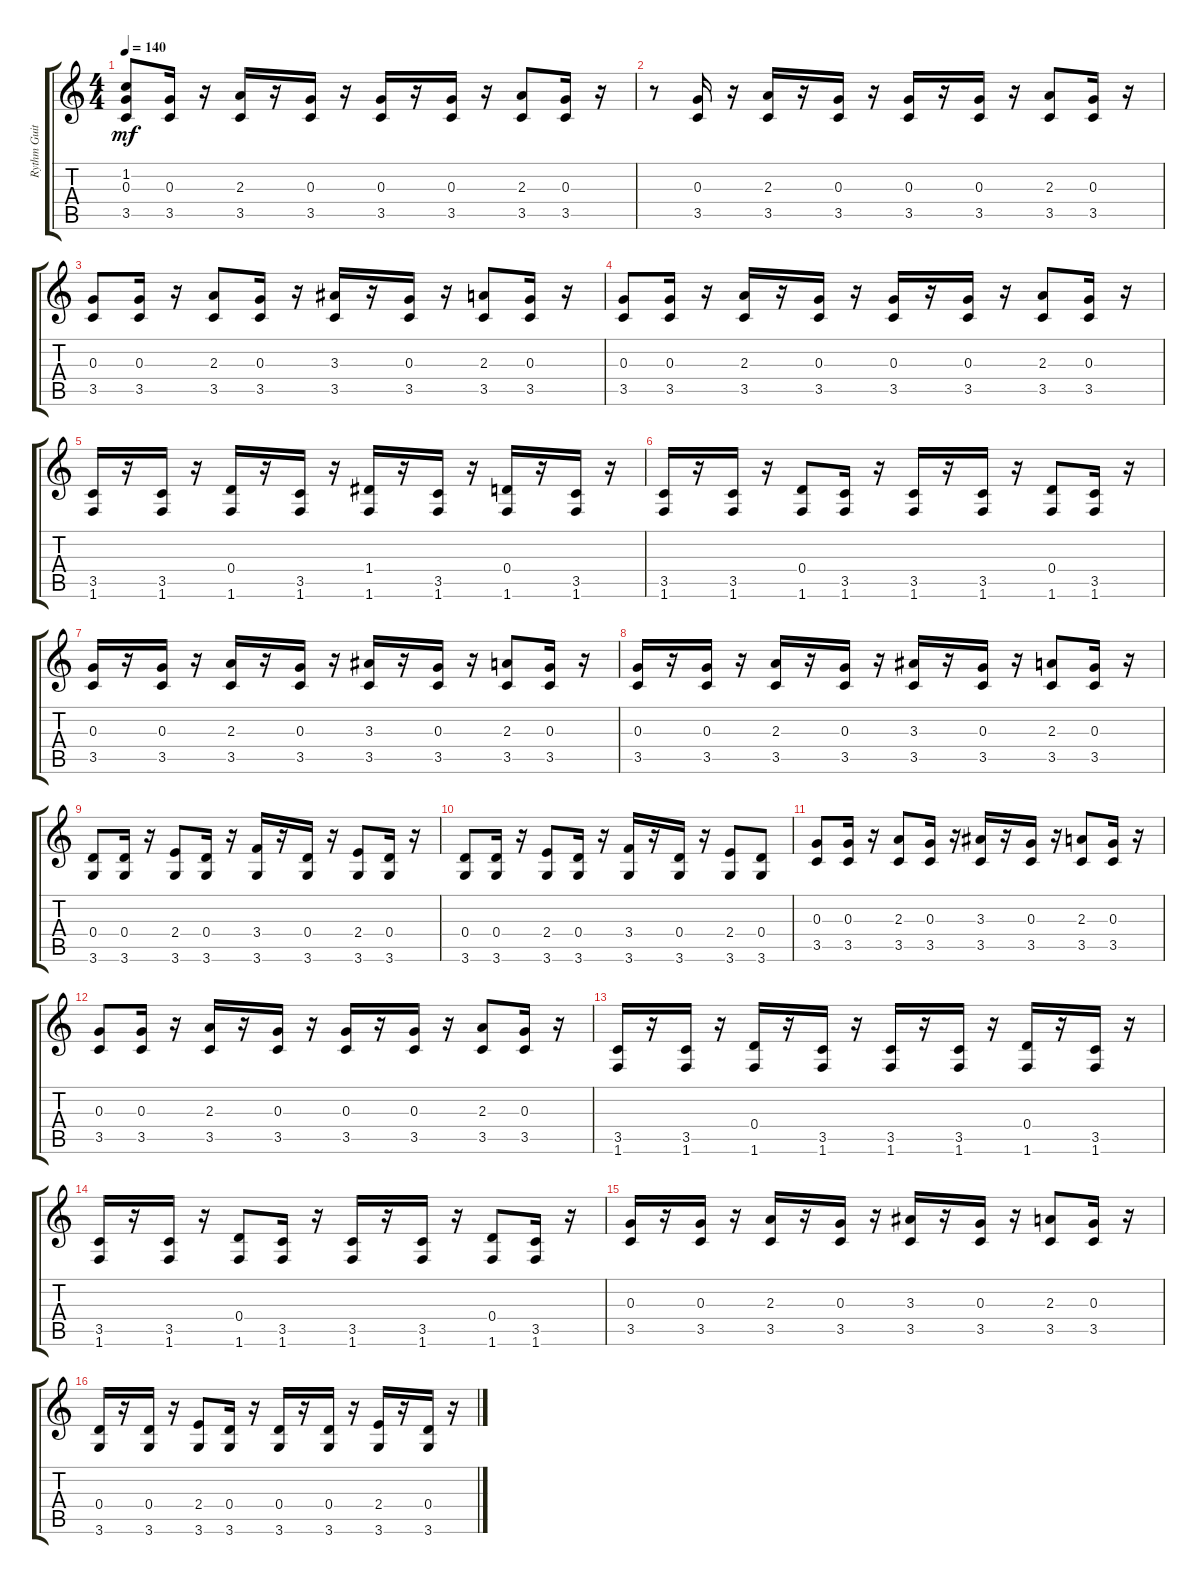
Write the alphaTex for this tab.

\track ("Rythm Guitar" "Rythm Guit") {instrument electricguitarmuted}
\staff {score tabs}
\tuning (E4 B3 G3 D3 A2 E2) {hide}
\ts (4 4)
\tempo 140
\clef g2
\ks c
(1.2 0.3 3.5).8{dy mf} (0.3 3.5).16 r.16 (2.3 3.5).16 r.16 (0.3 3.5).16 r.16 (0.3 3.5).16 r.16 (0.3 3.5).16 r.16 (2.3 3.5).8 (0.3 3.5).16 r.16 |
r.8 (0.3 3.5).16 r.16 (2.3 3.5).16 r.16 (0.3 3.5).16 r.16 (0.3 3.5).16 r.16 (0.3 3.5).16 r.16 (2.3 3.5).8 (0.3 3.5).16 r.16 |
(0.3 3.5).8 (0.3 3.5).16 r.16 (2.3 3.5).8 (0.3 3.5).16 r.16 (3.3 3.5).16 r.16 (0.3 3.5).16 r.16 (2.3 3.5).8 (0.3 3.5).16 r.16 |
(0.3 3.5).8 (0.3 3.5).16 r.16 (2.3 3.5).16 r.16 (0.3 3.5).16 r.16 (0.3 3.5).16 r.16 (0.3 3.5).16 r.16 (2.3 3.5).8 (0.3 3.5).16 r.16 |
(3.5 1.6).16 r.16 (3.5 1.6).16 r.16 (0.4 1.6).16 r.16 (3.5 1.6).16 r.16 (1.4 1.6).16 r.16 (3.5 1.6).16 r.16 (0.4 1.6).16 r.16 (3.5 1.6).16 r.16 |
(3.5 1.6).16 r.16 (3.5 1.6).16 r.16 (0.4 1.6).8 (3.5 1.6).16 r.16 (3.5 1.6).16 r.16 (3.5 1.6).16 r.16 (0.4 1.6).8 (3.5 1.6).16 r.16 |
(0.3 3.5).16 r.16 (0.3 3.5).16 r.16 (2.3 3.5).16 r.16 (0.3 3.5).16 r.16 (3.3 3.5).16 r.16 (0.3 3.5).16 r.16 (2.3 3.5).8 (0.3 3.5).16 r.16 |
(0.3 3.5).16 r.16 (0.3 3.5).16 r.16 (2.3 3.5).16 r.16 (0.3 3.5).16 r.16 (3.3 3.5).16 r.16 (0.3 3.5).16 r.16 (2.3 3.5).8 (0.3 3.5).16 r.16 |
(0.4 3.6).8 (0.4 3.6).16 r.16 (2.4 3.6).8 (0.4 3.6).16 r.16 (3.4 3.6).16 r.16 (0.4 3.6).16 r.16 (2.4 3.6).8 (0.4 3.6).16 r.16 |
(0.4 3.6).8 (0.4 3.6).16 r.16 (2.4 3.6).8 (0.4 3.6).16 r.16 (3.4 3.6).16 r.16 (0.4 3.6).16 r.16 (2.4 3.6).8 (0.4 3.6).8 |
(0.3 3.5).8 (0.3 3.5).16 r.16 (2.3 3.5).8 (0.3 3.5).16 r.16 (3.3 3.5).16 r.16 (0.3 3.5).16 r.16 (2.3 3.5).8 (0.3 3.5).16 r.16 |
(0.3 3.5).8 (0.3 3.5).16 r.16 (2.3 3.5).16 r.16 (0.3 3.5).16 r.16 (0.3 3.5).16 r.16 (0.3 3.5).16 r.16 (2.3 3.5).8 (0.3 3.5).16 r.16 |
(3.5 1.6).16 r.16 (3.5 1.6).16 r.16 (0.4 1.6).16 r.16 (3.5 1.6).16 r.16 (3.5 1.6).16 r.16 (3.5 1.6).16 r.16 (0.4 1.6).16 r.16 (3.5 1.6).16 r.16 |
(3.5 1.6).16 r.16 (3.5 1.6).16 r.16 (0.4 1.6).8 (3.5 1.6).16 r.16 (3.5 1.6).16 r.16 (3.5 1.6).16 r.16 (0.4 1.6).8 (3.5 1.6).16 r.16 |
(0.3 3.5).16 r.16 (0.3 3.5).16 r.16 (2.3 3.5).16 r.16 (0.3 3.5).16 r.16 (3.3 3.5).16 r.16 (0.3 3.5).16 r.16 (2.3 3.5).8 (0.3 3.5).16 r.16 |
(0.4 3.6).16 r.16 (0.4 3.6).16 r.16 (2.4 3.6).8 (0.4 3.6).16 r.16 (0.4 3.6).16 r.16 (0.4 3.6).16 r.16 (2.4 3.6).16 r.16 (0.4 3.6).16 r.16
